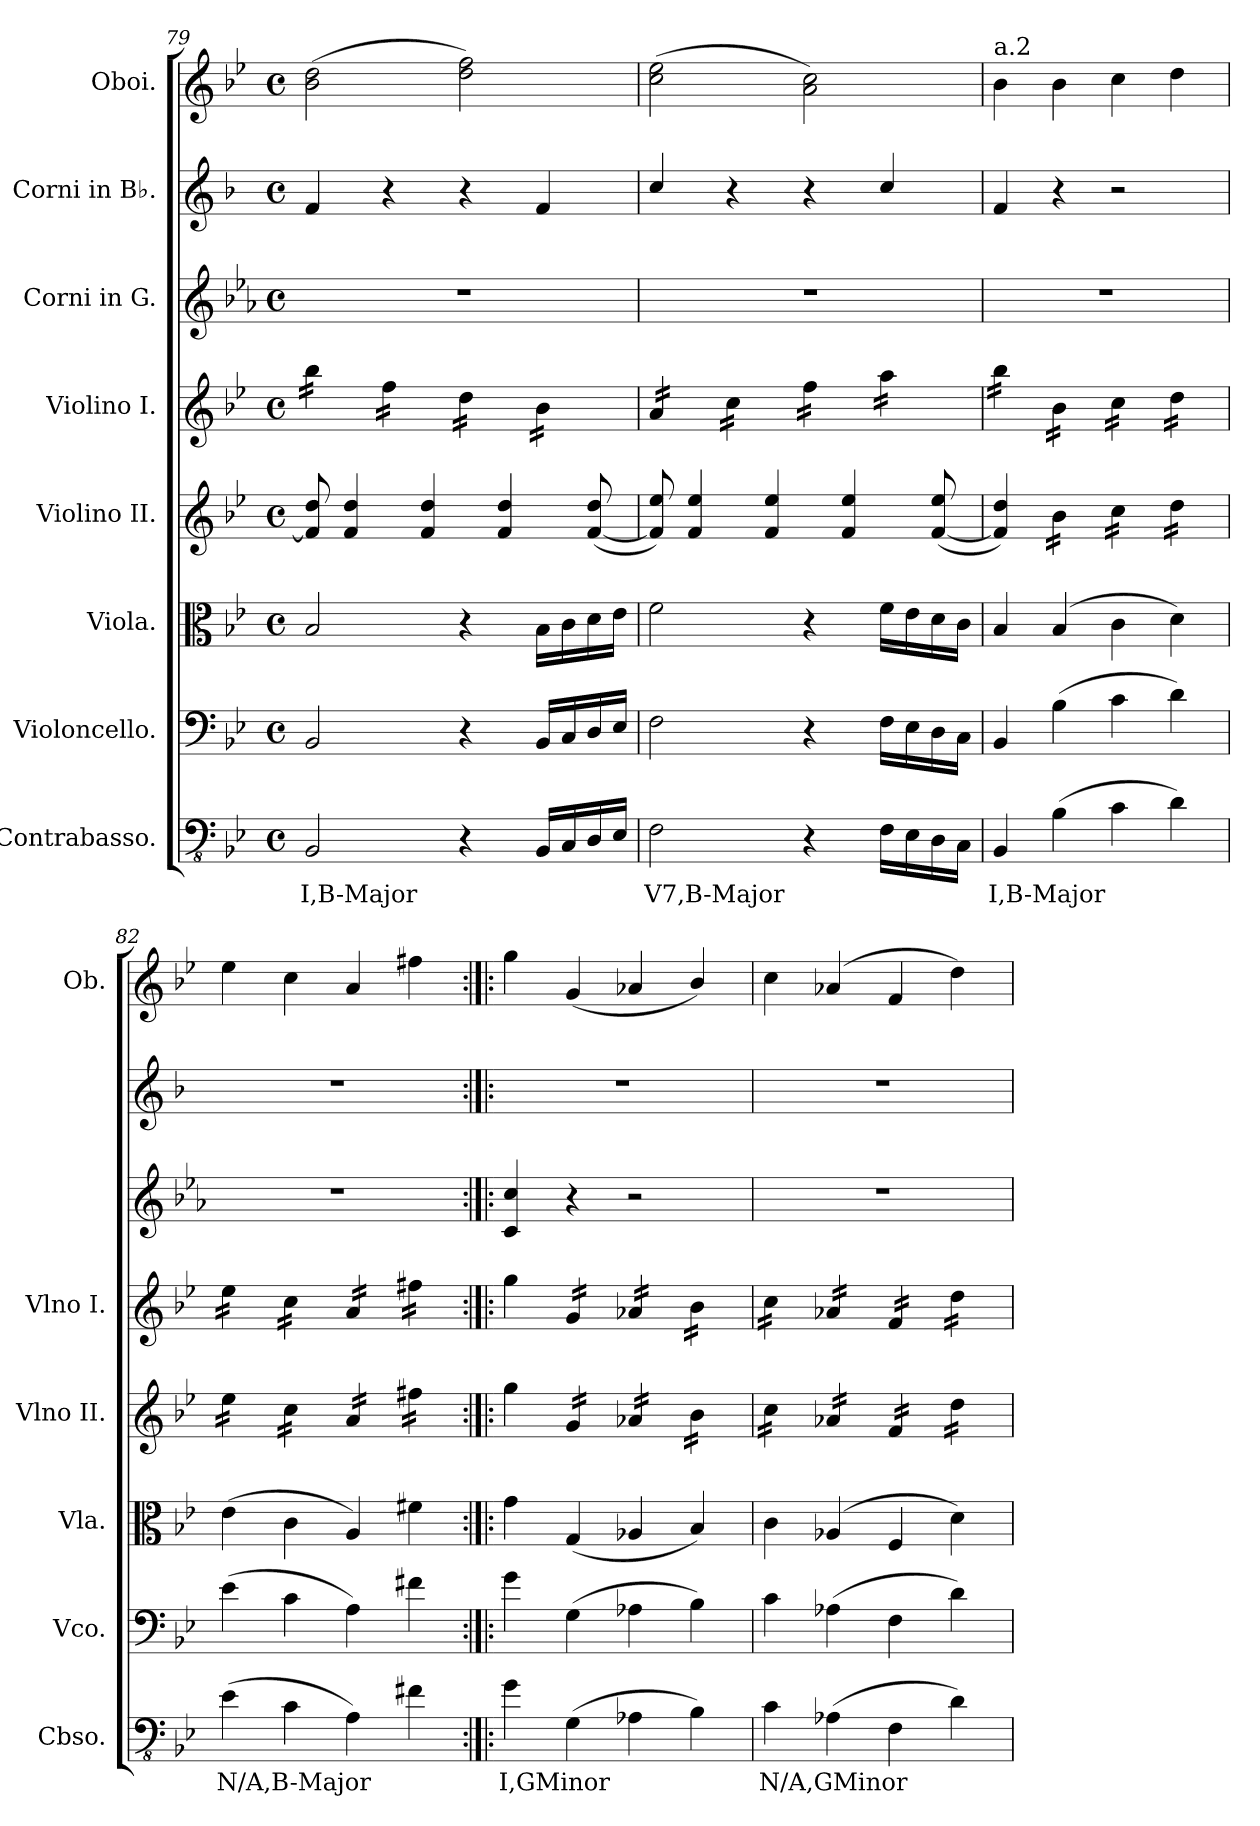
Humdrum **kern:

**kern	**text	**kern	**kern	**kern	**kern	**kern	**kern	**kern
*part8	*part8	*part7	*part6	*part5	*part4	*part3	*part2	*part1
*staff8	*staff8	*staff7	*staff6	*staff5	*staff4	*staff3	*staff2	*staff1
*I"Contrabasso.	*	*I"Violoncello.	*I"Viola.	*I"Violino II.	*I"Violino I.	*I"Corni in G.	*I"Corni in B♭.	*I"Oboi.
*I'Cbso.	*	*I'Vco.	*I'Vla.	*I'Vlno II.	*I'Vlno I.	*	*	*I'Ob.
!!LO:LB:g=z
*clefFv4	*	*clefF4	*clefC3	*clefG2	*clefG2	*clefG2	*clefG2	*clefG2
*	*	*	*	*	*	*ITrd3c5	*ITrd4c7	*
*k[b-e-]	*	*k[b-e-]	*k[b-e-]	*k[b-e-]	*k[b-e-]	*k[b-e-]	*k[b-e-]	*k[b-e-]
*M4/4	*	*M4/4	*M4/4	*M4/4	*M4/4	*M4/4	*M4/4	*M4/4
*met(c)	*	*met(c)	*met(c)	*met(c)	*met(c)	*met(c)	*met(c)	*met(c)
=79	=79	=79	=79	=79	=79	=79	=79	=79
*	*	*	*	*	*tremolo	*	*	*
2BBB-/	I,B-Major	2BB-/	2B-/	8f/] 8dd/	16bb-\LL	1r	4B-/	(2b-\ 2dd\
.	.	.	.	.	16bb-\	.	.	.
.	.	.	.	4f/ 4dd/	16bb-\	.	.	.
.	.	.	.	.	16bb-\JJ	.	.	.
.	.	.	.	.	16ff\LL	.	4r	.
.	.	.	.	.	16ff\	.	.	.
.	.	.	.	4f/ 4dd/	16ff\	.	.	.
.	.	.	.	.	16ff\JJ	.	.	.
4r	.	4r	4r	.	16dd\LL	.	4r	2dd\ 2ff\)
.	.	.	.	.	16dd\	.	.	.
.	.	.	.	4f/ 4dd/	16dd\	.	.	.
.	.	.	.	.	16dd\JJ	.	.	.
16BBB-/LL	.	16BB-/LL	16B-\LL	.	16b-\LL	.	4B-/	.
16CC/	.	16C/	16c\	.	16b-\	.	.	.
16DD/	.	16D/	16d\	(>[8f/ 8dd/	16b-\	.	.	.
16EE-/JJ	.	16E-/JJ	16e-\JJ	.	16b-\JJ	.	.	.
!!LO:PB:g=z
=80	=80	=80	=80	=80	=80	=80	=80	=80
2FF\	V7,B-Major	2F\	2f\	8f/] 8ee-/)	16a/LL	1r	4f/	(2cc\ 2ee-\
.	.	.	.	.	16a/	.	.	.
.	.	.	.	4f/ 4ee-/	16a/	.	.	.
.	.	.	.	.	16a/JJ	.	.	.
.	.	.	.	.	16cc\LL	.	4r	.
.	.	.	.	.	16cc\	.	.	.
.	.	.	.	4f/ 4ee-/	16cc\	.	.	.
.	.	.	.	.	16cc\JJ	.	.	.
4r	.	4r	4r	.	16ff\LL	.	4r	2a\ 2cc\)
.	.	.	.	.	16ff\	.	.	.
.	.	.	.	4f/ 4ee-/	16ff\	.	.	.
.	.	.	.	.	16ff\JJ	.	.	.
16FF\LL	.	16F\LL	16f\LL	.	16aa\LL	.	4f/	.
16EE-\	.	16E-\	16e-\	.	16aa\	.	.	.
16DD\	.	16D\	16d\	(>[8f/ 8ee-/	16aa\	.	.	.
16CC\JJ	.	16C\JJ	16c\JJ	.	16aa\JJ	.	.	.
=81	=81	=81	=81	=81	=81	=81	=81	=81
!	!	!	!	!	!	!	!	!LO:TX:a:t=a.2
4BBB-/	I,B-Major	4BB-/	4B-/	4f/] 4dd/)	16bb-\LL	1r	4B-/	4b-\
.	.	.	.	.	16bb-\	.	.	.
.	.	.	.	.	16bb-\	.	.	.
.	.	.	.	.	16bb-\JJ	.	.	.
*	*	*	*	*tremolo	*	*	*	*
(4BB-\	.	(4B-\	(4B-/	16b-\LL	16b-\LL	.	4r	4b-\
.	.	.	.	16b-\	16b-\	.	.	.
.	.	.	.	16b-\	16b-\	.	.	.
.	.	.	.	16b-\JJ	16b-\JJ	.	.	.
4C\	.	4c\	4c\	16cc\LL	16cc\LL	.	2r	4cc\
.	.	.	.	16cc\	16cc\	.	.	.
.	.	.	.	16cc\	16cc\	.	.	.
.	.	.	.	16cc\JJ	16cc\JJ	.	.	.
4D\)	.	4d\)	4d\)	16dd\LL	16dd\LL	.	.	4dd\
.	.	.	.	16dd\	16dd\	.	.	.
.	.	.	.	16dd\	16dd\	.	.	.
.	.	.	.	16dd\JJ	16dd\JJ	.	.	.
!!LO:PB:g=z
=82	=82	=82	=82	=82	=82	=82	=82	=82
(4E-\	N/A,B-Major	(4e-\	(4e-\	16ee-\LL	16ee-\LL	1r	1r	4ee-\
.	.	.	.	16ee-\	16ee-\	.	.	.
.	.	.	.	16ee-\	16ee-\	.	.	.
.	.	.	.	16ee-\JJ	16ee-\JJ	.	.	.
4C\	.	4c\	4c\	16cc\LL	16cc\LL	.	.	4cc\
.	.	.	.	16cc\	16cc\	.	.	.
.	.	.	.	16cc\	16cc\	.	.	.
.	.	.	.	16cc\JJ	16cc\JJ	.	.	.
4AA\)	.	4A\)	4A/)	16a/LL	16a/LL	.	.	4a/
.	.	.	.	16a/	16a/	.	.	.
.	.	.	.	16a/	16a/	.	.	.
.	.	.	.	16a/JJ	16a/JJ	.	.	.
4F#X\	.	4f#X\	4f#X\	16ff#X\LL	16ff#X\LL	.	.	4ff#X\
.	.	.	.	16ff#X\	16ff#X\	.	.	.
.	.	.	.	16ff#X\	16ff#X\	.	.	.
.	.	.	.	16ff#X\JJ	16ff#X\JJ	.	.	.
*	*	*	*	*	*Xtremolo	*	*	*
*	*	*	*	*Xtremolo	*	*	*	*
=83:|!|:	=83:|!|:	=83:|!|:	=83:|!|:	=83:|!|:	=83:|!|:	=83:|!|:	=83:|!|:	=83:|!|:
4G\	I,GMinor	4g\	4g\	4gg\	4gg\	4G/ 4g/	1r	4gg\
*	*	*	*	*tremolo	*	*	*	*
*	*	*	*	*	*tremolo	*	*	*
(4GG\	.	(4G\	(4G/	16g/LL	16g/LL	4r	.	(4g/
.	.	.	.	16g/	16g/	.	.	.
.	.	.	.	16g/	16g/	.	.	.
.	.	.	.	16g/JJ	16g/JJ	.	.	.
4AA-X\	.	4A-X\	4A-X/	16a-X/LL	16a-X/LL	2r	.	4a-X/
.	.	.	.	16a-X/	16a-X/	.	.	.
.	.	.	.	16a-X/	16a-X/	.	.	.
.	.	.	.	16a-X/JJ	16a-X/JJ	.	.	.
4BB-\)	.	4B-\)	4B-/)	16b-\LL	16b-\LL	.	.	4b-/)
.	.	.	.	16b-\	16b-\	.	.	.
.	.	.	.	16b-\	16b-\	.	.	.
.	.	.	.	16b-\JJ	16b-\JJ	.	.	.
=84	=84	=84	=84	=84	=84	=84	=84	=84
4C\	N/A,GMinor	4c\	4c\	16cc\LL	16cc\LL	1r	1r	4cc\
.	.	.	.	16cc\	16cc\	.	.	.
.	.	.	.	16cc\	16cc\	.	.	.
.	.	.	.	16cc\JJ	16cc\JJ	.	.	.
(4AA-X\	.	(4A-X\	(4A-X/	16a-X/LL	16a-X/LL	.	.	(4a-X/
.	.	.	.	16a-X/	16a-X/	.	.	.
.	.	.	.	16a-X/	16a-X/	.	.	.
.	.	.	.	16a-X/JJ	16a-X/JJ	.	.	.
4FF\	.	4F\	4F/	16f/LL	16f/LL	.	.	4f/
.	.	.	.	16f/	16f/	.	.	.
.	.	.	.	16f/	16f/	.	.	.
.	.	.	.	16f/JJ	16f/JJ	.	.	.
4D\)	.	4d\)	4d\)	16dd\LL	16dd\LL	.	.	4dd\)
.	.	.	.	16dd\	16dd\	.	.	.
.	.	.	.	16dd\	16dd\	.	.	.
.	.	.	.	16dd\JJ	16dd\JJ	.	.	.
*	*	*	*	*	*Xtremolo	*	*	*
*	*	*	*	*Xtremolo	*	*	*	*
=	=	=	=	=	=	=	=	=
*-	*-	*-	*-	*-	*-	*-	*-	*-
